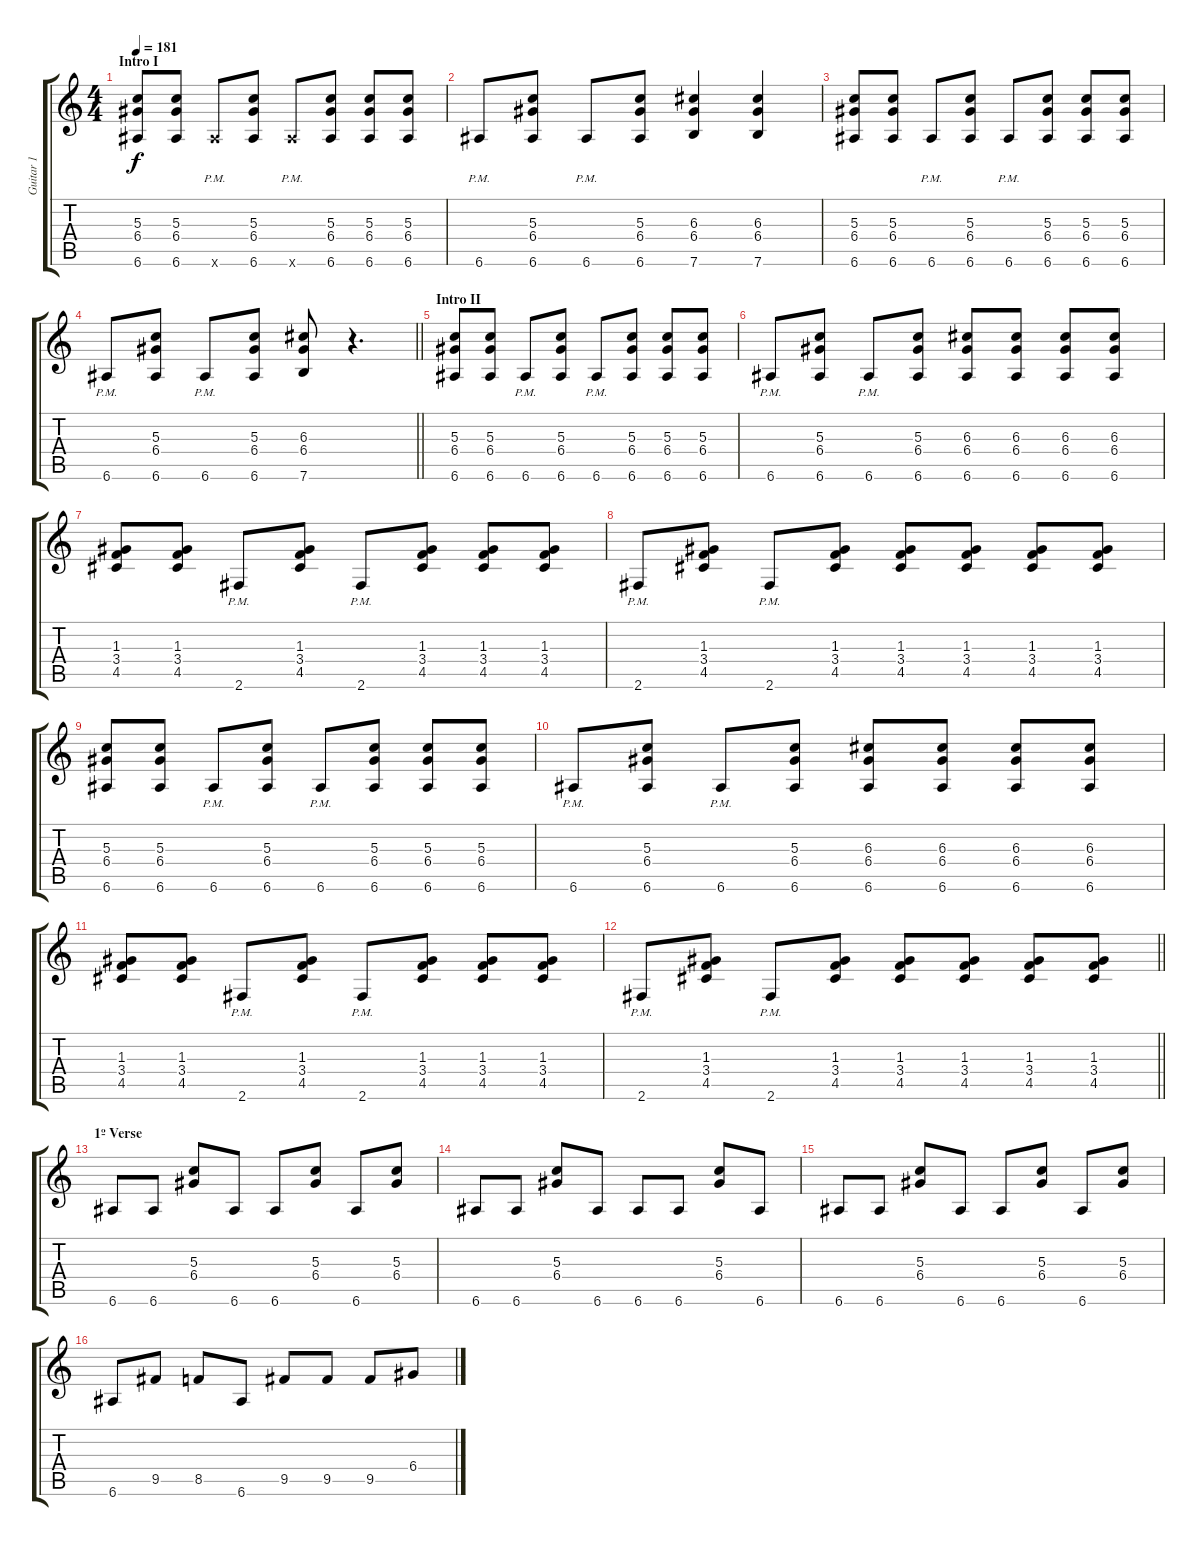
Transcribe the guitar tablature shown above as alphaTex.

\track ("Guitar 1" "Guitar 1") {instrument overdrivenguitar}
\staff {score tabs}
\tuning (E4 B3 G3 D3 A2 E2) {hide}
\ts (4 4)
\section ("" "Intro I")
\tempo 181
\clef g2
\ks c
(5.3 6.4 6.6).8{dy f instrument overdrivenguitar} (5.3 6.4 6.6).8 6.6{pm x}.8 (5.3 6.4 6.6).8 6.6{pm x}.8 (5.3 6.4 6.6).8 (5.3 6.4 6.6).8 (5.3 6.4 6.6).8 |
6.6{pm}.8 (5.3 6.4 6.6).8 6.6{pm}.8 (5.3 6.4 6.6).8 (6.3 6.4 7.6).4 (6.3 6.4 7.6).4 |
(5.3 6.4 6.6).8 (5.3 6.4 6.6).8 6.6{pm}.8 (5.3 6.4 6.6).8 6.6{pm}.8 (5.3 6.4 6.6).8 (5.3 6.4 6.6).8 (5.3 6.4 6.6).8 |
\barLineRight lightlight
6.6{pm}.8 (5.3 6.4 6.6).8 6.6{pm}.8 (5.3 6.4 6.6).8 (6.3 6.4 7.6).8 r.4{d} |
\section ("" "Intro II")
(5.3 6.4 6.6).8 (5.3 6.4 6.6).8 6.6{pm}.8 (5.3 6.4 6.6).8 6.6{pm}.8 (5.3 6.4 6.6).8 (5.3 6.4 6.6).8 (5.3 6.4 6.6).8 |
6.6{pm}.8 (5.3 6.4 6.6).8 6.6{pm}.8 (5.3 6.4 6.6).8 (6.3 6.4 6.6).8 (6.3 6.4 6.6).8 (6.3 6.4 6.6).8 (6.3 6.4 6.6).8 |
(1.3 3.4 4.5).8 (1.3 3.4 4.5).8 2.6{pm}.8 (1.3 3.4 4.5).8 2.6{pm}.8 (1.3 3.4 4.5).8 (1.3 3.4 4.5).8 (1.3 3.4 4.5).8 |
2.6{pm}.8 (1.3 3.4 4.5).8 2.6{pm}.8 (1.3 3.4 4.5).8 (1.3 3.4 4.5).8 (1.3 3.4 4.5).8 (1.3 3.4 4.5).8 (1.3 3.4 4.5).8 |
(5.3 6.4 6.6).8 (5.3 6.4 6.6).8 6.6{pm}.8 (5.3 6.4 6.6).8 6.6{pm}.8 (5.3 6.4 6.6).8 (5.3 6.4 6.6).8 (5.3 6.4 6.6).8 |
6.6{pm}.8 (5.3 6.4 6.6).8 6.6{pm}.8 (5.3 6.4 6.6).8 (6.3 6.4 6.6).8 (6.3 6.4 6.6).8 (6.3 6.4 6.6).8 (6.3 6.4 6.6).8 |
(1.3 3.4 4.5).8 (1.3 3.4 4.5).8 2.6{pm}.8 (1.3 3.4 4.5).8 2.6{pm}.8 (1.3 3.4 4.5).8 (1.3 3.4 4.5).8 (1.3 3.4 4.5).8 |
\barLineRight lightlight
2.6{pm}.8 (1.3 3.4 4.5).8 2.6{pm}.8 (1.3 3.4 4.5).8 (1.3 3.4 4.5).8 (1.3 3.4 4.5).8 (1.3 3.4 4.5).8 (1.3 3.4 4.5).8 |
\section ("" "1º Verse")
6.6.8 6.6.8 (5.3 6.4).8 6.6.8 6.6.8 (5.3 6.4).8 6.6.8 (5.3 6.4).8 |
6.6.8 6.6.8 (5.3 6.4).8 6.6.8 6.6.8 6.6.8 (5.3 6.4).8 6.6.8 |
6.6.8 6.6.8 (5.3 6.4).8 6.6.8 6.6.8 (5.3 6.4).8 6.6.8 (5.3 6.4).8 |
6.6.8 9.5.8 8.5.8 6.6.8 9.5.8 9.5.8 9.5.8 6.4.8
